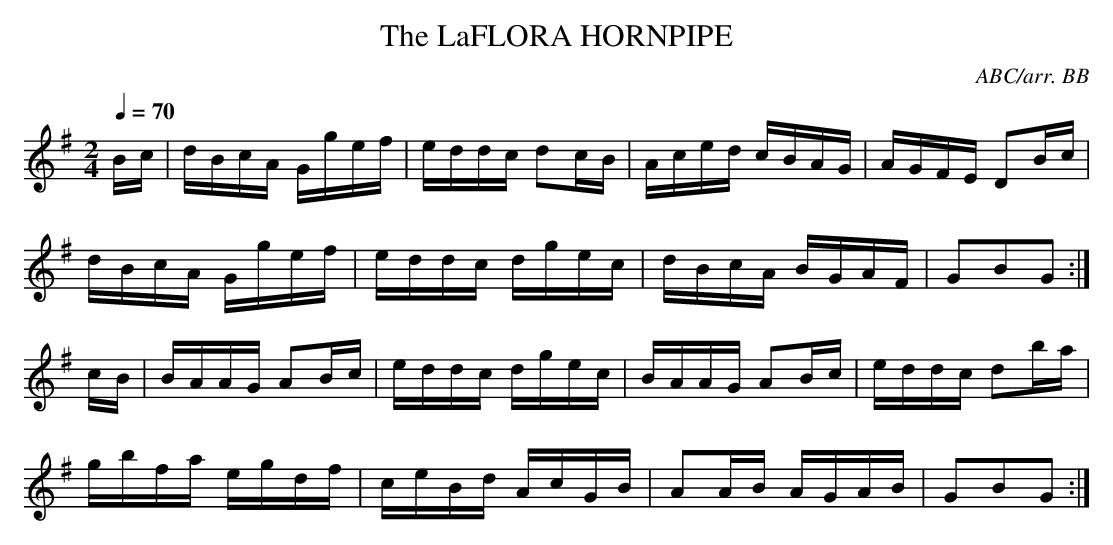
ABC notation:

X:1
T:LaFLORA HORNPIPE, The
C:ABC/arr. BB
Q:1/4=70
L:1/16
M:2/4
K:G
Bc|dBcA Ggef|eddc d2cB|Aced cBAG|AGFE D2Bc|
dBcA Ggef|eddc dgec|dBcA BGAF|G2B2G2:|
cB|BAAG A2Bc|eddc dgec|BAAG A2Bc|eddc d2ba|
gbfa egdf|ceBd AcGB|A2AB AGAB|G2B2G2:|
